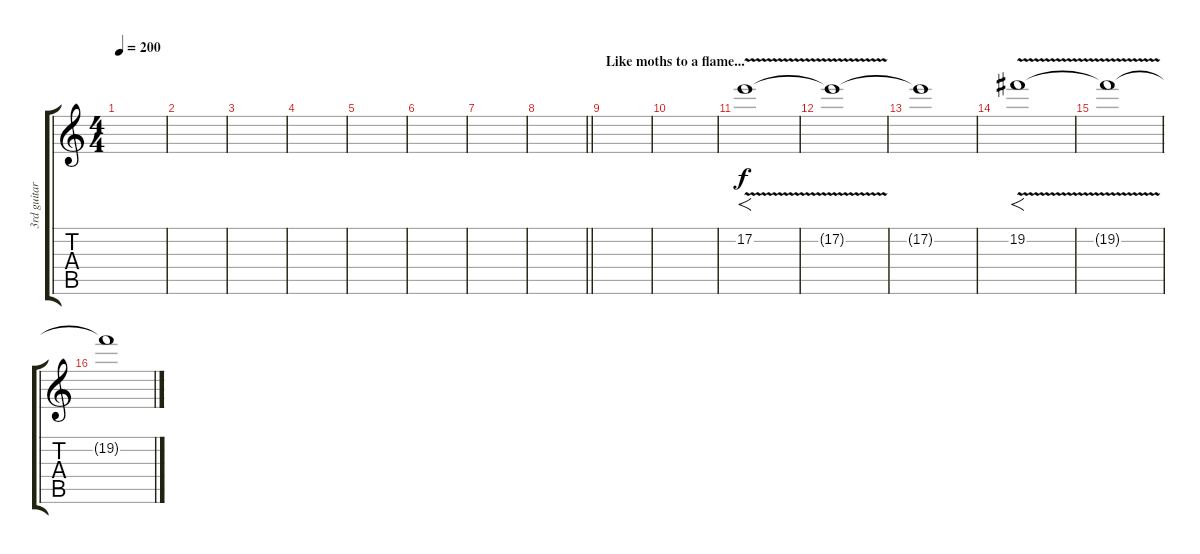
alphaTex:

\track ("3rd guitar" "3rd guitar") {instrument distortionguitar}
\staff {score tabs}
\tuning (E4 B3 G3 D3 A2 E2) {hide}
\ts (4 4)
\tempo 200
\clef g2
\ks c
|
|
|
|
|
|
|
\barLineRight lightlight
|
\section ("" "Like moths to a flame...")
|
|
17.2{v}.1{f} |
17.2{t}.1 |
17.2{t}.1 |
19.2{v}.1{f} |
19.2{t}.1 |
19.2{t}.1
